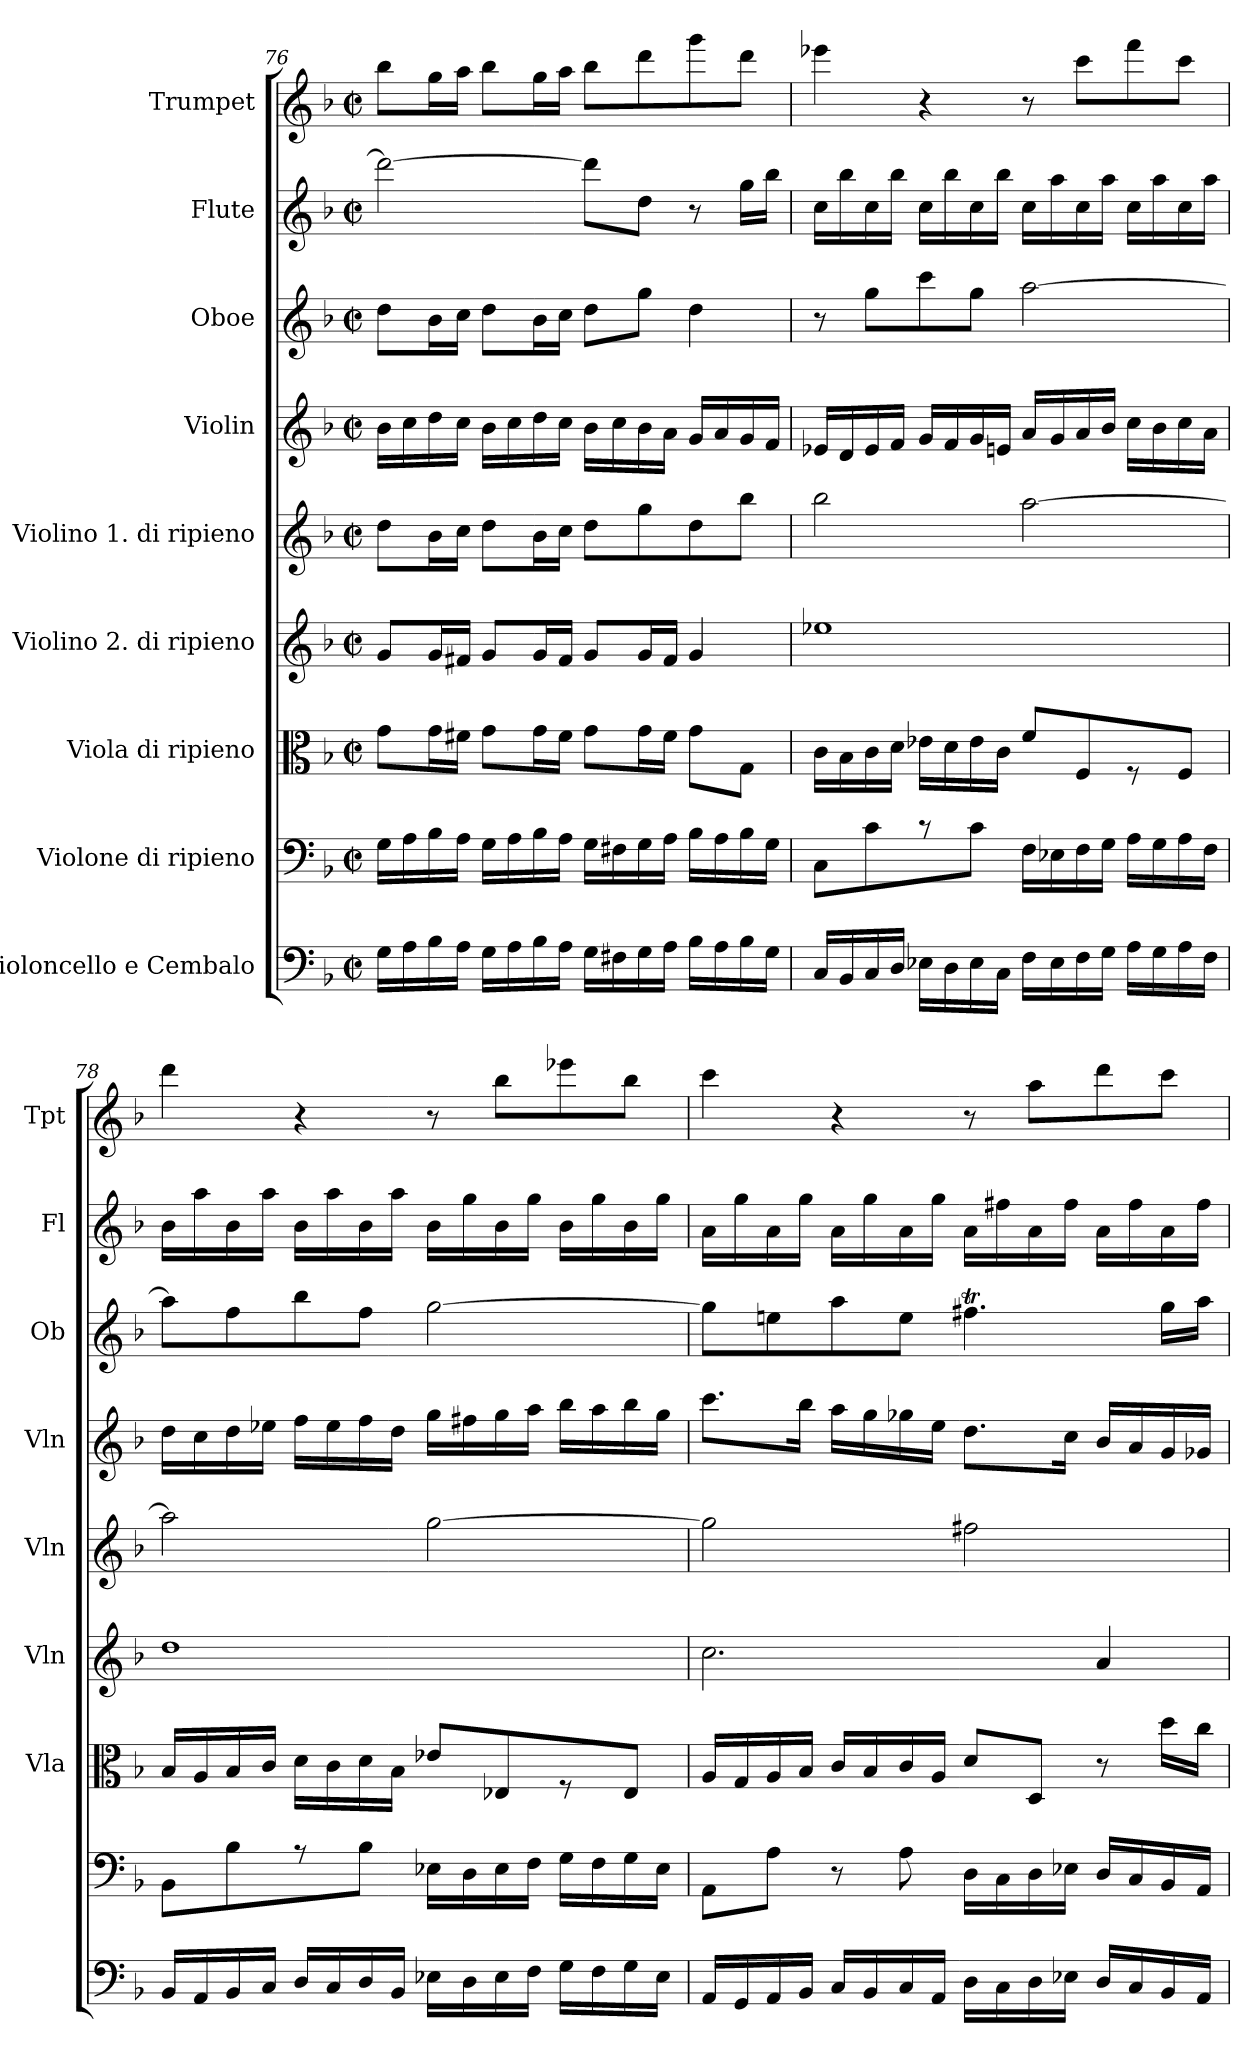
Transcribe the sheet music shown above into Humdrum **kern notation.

**kern	**kern	**kern	**kern	**kern	**kern	**kern	**kern	**kern
*part9	*part8	*part7	*part6	*part5	*part4	*part3	*part2	*part1
*staff9	*staff8	*staff7	*staff6	*staff5	*staff4	*staff3	*staff2	*staff1
*I"Violoncello e Cembalo	*I"Violone di ripieno	*I"Viola di ripieno	*I"Violino 2. di ripieno	*I"Violino 1. di ripieno	*I"Violin	*I"Oboe	*I"Flute	*I"Trumpet
*	*	*I'Vla	*I'Vln	*I'Vln	*I'Vln	*I'Ob	*I'Fl	*I'Tpt
*clefF4	*clefF4	*clefC3	*clefG2	*clefG2	*clefG2	*clefG2	*clefG2	*clefG2
*k[b-]	*k[b-]	*k[b-]	*k[b-]	*k[b-]	*k[b-]	*k[b-]	*k[b-]	*k[b-]
*F:	*F:	*F:	*F:	*F:	*F:	*F:	*F:	*F:
*M2/2	*M2/2	*M2/2	*M2/2	*M2/2	*M2/2	*M2/2	*M2/2	*M2/2
*met(c|)	*met(c|)	*met(c|)	*met(c|)	*met(c|)	*met(c|)	*met(c|)	*met(c|)	*met(c|)
=76	=76	=76	=76	=76	=76	=76	=76	=76
16GLL	16GLL	8gL	8gL	8ddL	16b-LL	8ddL	2ddd_	8bb-L
16A	16A	.	.	.	16cc	.	.	.
16B-	16B-	16gL	16gL	16b-L	16dd	16b-L	.	16ggL
16AJJ	16AJJ	16f#XJJ	16f#XJJ	16ccJJ	16ccJJ	16ccJJ	.	16aaJJ
16GLL	16GLL	8gL	8gL	8ddL	16b-LL	8ddL	.	8bb-L
16A	16A	.	.	.	16cc	.	.	.
16B-	16B-	16gL	16gL	16b-L	16dd	16b-L	.	16ggL
16AJJ	16AJJ	16f#JJ	16f#JJ	16ccJJ	16ccJJ	16ccJJ	.	16aaJJ
16GLL	16GLL	8gL	8gL	8ddL	16b-LL	8ddL	8dddL]	8bb-L
16F#X	16F#X	.	.	.	16cc	.	.	.
16G	16G	16gL	16gL	8gg	16b-	8ggJ	8ddJ	8ddd
16AJJ	16AJJ	16f#JJ	16f#JJ	.	16aJJ	.	.	.
16B-LL	16B-LL	8gL	4g	8dd	16gLL	4dd	8r	8ggg
16A	16A	.	.	.	16a	.	.	.
16B-	16B-	8GJ	.	8bb-J	16g	.	16ggLL	8dddJ
16GJJ	16GJJ	.	.	.	16fJJ	.	16bb-JJ	.
=77	=77	=77	=77	=77	=77	=77	=77	=77
16CLL	8CL	16cLL	1ee-X	2bb-	16e-XLL	8r	16ccLL	4eee-X
16BB-	.	16B-	.	.	16d	.	16bb-	.
16C	8c	16c	.	.	16e-	8ggL	16cc	.
16DJJ	.	16dJJ	.	.	16fJJ	.	16bb-JJ	.
16E-XLL	8r	16e-XLL	.	.	16gLL	8ccc	16ccLL	4r
16D	.	16d	.	.	16f	.	16bb-	.
16E-	8cJ	16e-	.	.	16g	8ggJ	16cc	.
16CJJ	.	16cJJ	.	.	16enJJ	.	16bb-JJ	.
16FLL	16FLL	8fL	.	[2aa	16aLL	[2aa	16ccLL	8r
16E-	16E-X	.	.	.	16g	.	16aa	.
16F	16F	8F	.	.	16a	.	16cc	8cccL
16GJJ	16GJJ	.	.	.	16b-JJ	.	16aaJJ	.
16ALL	16ALL	8r	.	.	16ccLL	.	16ccLL	8fff
16G	16G	.	.	.	16b-	.	16aa	.
16A	16A	8FJ	.	.	16cc	.	16cc	8cccJ
16FJJ	16FJJ	.	.	.	16aJJ	.	16aaJJ	.
=78	=78	=78	=78	=78	=78	=78	=78	=78
16BB-LL	8BB-L	16B-LL	1dd	2aa]	16ddLL	8aaL]	16b-LL	4ddd
16AA	.	16A	.	.	16cc	.	16aa	.
16BB-	8B-	16B-	.	.	16dd	8ff	16b-	.
16CJJ	.	16cJJ	.	.	16ee-XJJ	.	16aaJJ	.
16DLL	8r	16dLL	.	.	16ffLL	8bb-	16b-LL	4r
16C	.	16c	.	.	16ee-	.	16aa	.
16D	8B-J	16d	.	.	16ff	8ffJ	16b-	.
16BB-JJ	.	16B-JJ	.	.	16ddJJ	.	16aaJJ	.
16E-XLL	16E-XLL	8e-XL	.	[2gg	16ggLL	[2gg	16b-LL	8r
16D	16D	.	.	.	16ff#X	.	16gg	.
16E-	16E-	8E-X	.	.	16gg	.	16b-	8bb-L
16FJJ	16FJJ	.	.	.	16aaJJ	.	16ggJJ	.
16GLL	16GLL	8r	.	.	16bb-LL	.	16b-LL	8eee-X
16F	16F	.	.	.	16aa	.	16gg	.
16G	16G	8E-J	.	.	16bb-	.	16b-	8bb-J
16E-JJ	16E-JJ	.	.	.	16ggJJ	.	16ggJJ	.
=79	=79	=79	=79	=79	=79	=79	=79	=79
16AALL	8AAL	16ALL	2.cc	2gg]	8.cccL	8ggL]	16aLL	4ccc
16GG	.	16G	.	.	.	.	16gg	.
16AA	8AJ	16A	.	.	.	8een	16a	.
16BB-JJ	.	16B-JJ	.	.	16bb-Jk	.	16ggJJ	.
16CLL	8r	16cLL	.	.	16aaLL	8aa	16aLL	4r
16BB-	.	16B-	.	.	16gg	.	16gg	.
16C	8A	16c	.	.	16gg-X	8eeJ	16a	.
16AAJJ	.	16AJJ	.	.	16eeJJ	.	16ggJJ	.
16DLL	16DLL	8dL	.	2ff#X	8.ddL	4.ff#Xt	16aLL	8r
16C	16C	.	.	.	.	.	16ff#X	.
16D	16D	8DJ	.	.	.	.	16a	8aaL
16E-XJJ	16E-XJJ	.	.	.	16ccJk	.	16ff#JJ	.
16DLL	16DLL	8r	4a	.	16b-LL	.	16aLL	8ddd
16C	16C	.	.	.	16a	.	16ff#	.
16BB-	16BB-	16ddLL	.	.	16g	16ggLL	16a	8cccJ
16AAJJ	16AAJJ	16ccJJ	.	.	16g-XJJ	16aaJJ	16ff#JJ	.
=	=	=	=	=	=	=	=	=
*-	*-	*-	*-	*-	*-	*-	*-	*-
